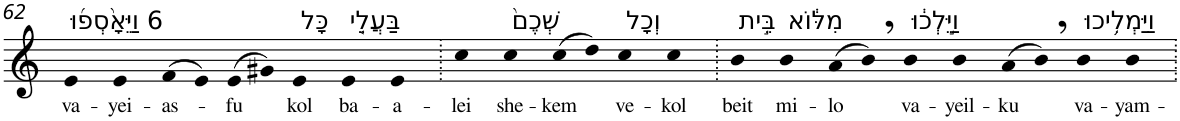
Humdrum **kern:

**kern	**text
*part1	*part1
*staff1	*staff1
*I"Piano	*
*I'Pno	*
!!LO:PB:g=z
*clefG2	*
*k[]	*
=62	=62
!LO:TX:a:t=6 וַיֵּאָ֨סְפ֜וּ	!
!	!LO:LY:b
4e	va-
!	!LO:LY:b
4e	-yei-
!	!LO:LY:b
(>8f	-as-
8e)	.
!	!LO:LY:b
(>8e	-fu
8g#X)	.
!LO:TX:a:t=כָּל	!
!	!LO:LY:b
4e	kol
!LO:TX:a:t=בַּעֲלֵ֤י	!
!	!LO:LY:b
4e	ba-
!	!LO:LY:b
4e	-a-
=63.	=63.
!	!LO:LY:b
4cc	-lei
!LO:TX:a:t=שְׁכֶם֙	!
!	!LO:LY:b
4cc	she-
!	!LO:LY:b
(>8cc	-kem
8dd)	.
!LO:TX:a:t=וְכָל	!
!	!LO:LY:b
4cc	ve-
!	!LO:LY:b
4cc	-kol
=64.	=64.
!LO:TX:a:t=בֵּ֣ית	!
!	!LO:LY:b
4b	beit
!LO:TX:a:t=מִלּ֔וֹא	!
!	!LO:LY:b
4b	mi-
!	!LO:LY:b
(>8a	-lo
8b,)	.
!LO:TX:a:t=וַיֵּ֣לְכ֔וּ	!
!	!LO:LY:b
4b	va-
!	!LO:LY:b
4b	-yeil-
!	!LO:LY:b
(>8a	-ku
8b,)	.
!LO:TX:a:t=וַיַּמְלִ֥יכוּ	!
!	!LO:LY:b
4b	va-
!	!LO:LY:b
4b	-yam-
=.	=.
*-	*-
